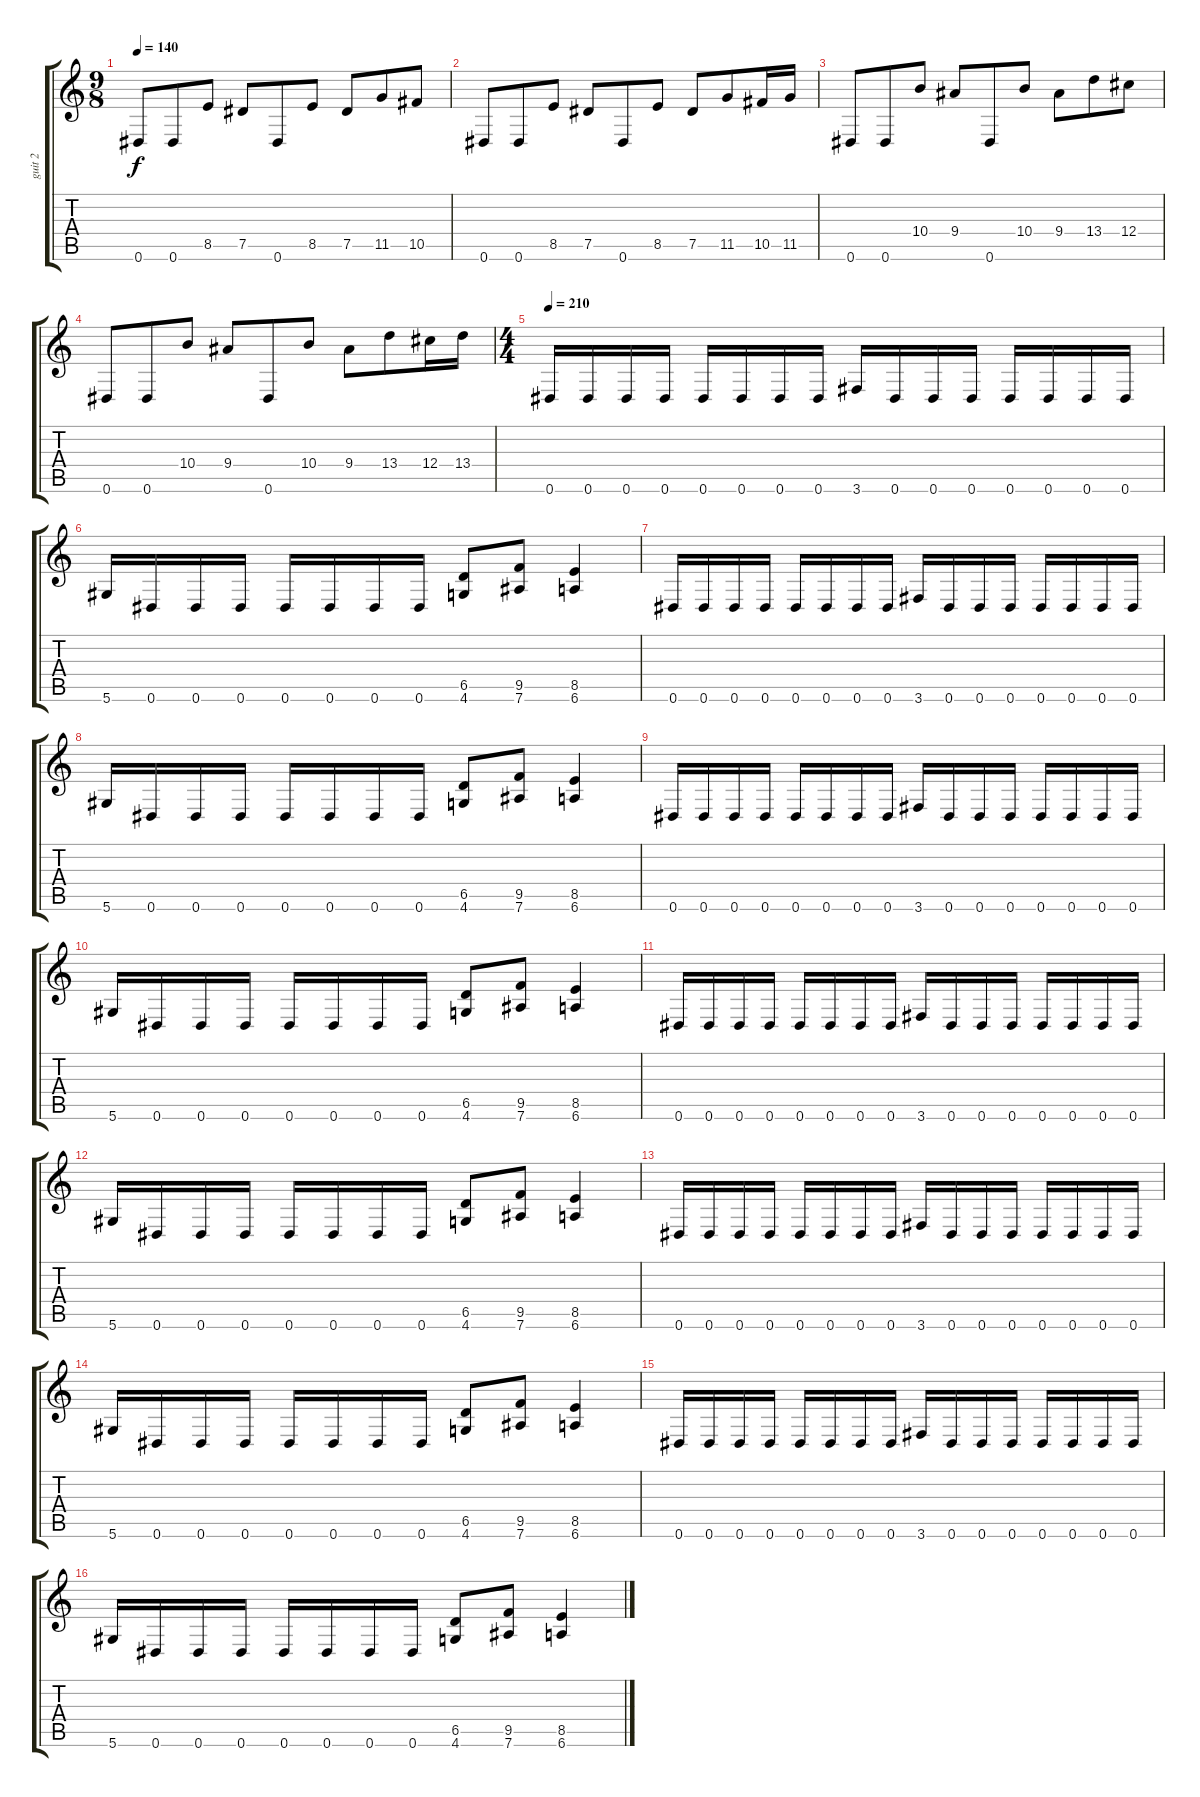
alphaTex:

\track ("guit 2" "guit 2") {instrument distortionguitar}
\staff {score tabs}
\tuning (Eb4 Bb3 Gb3 Db3 Ab2 Eb2) {hide}
\ts (9 8)
\tempo 140
\clef g2
\ks c
0.6.8{dy f} 0.6.8 8.5.8 7.5.8 0.6.8 8.5.8 7.5.8 11.5.8 10.5.8 |
0.6.8 0.6.8 8.5.8 7.5.8 0.6.8 8.5.8 7.5.8 11.5.8 10.5.16 11.5.16 |
0.6.8 0.6.8 10.4.8 9.4.8 0.6.8 10.4.8 9.4.8 13.4.8 12.4.8 |
0.6.8 0.6.8 10.4.8 9.4.8 0.6.8 10.4.8 9.4.8 13.4.8 12.4.16 13.4.16 |
\ts (4 4)
\tempo 210
0.6.16 0.6.16 0.6.16 0.6.16 0.6.16 0.6.16 0.6.16 0.6.16 3.6.16 0.6.16 0.6.16 0.6.16 0.6.16 0.6.16 0.6.16 0.6.16 |
5.6.16 0.6.16 0.6.16 0.6.16 0.6.16 0.6.16 0.6.16 0.6.16 (6.5 4.6).8 (9.5 7.6).8 (8.5 6.6).4 |
0.6.16 0.6.16 0.6.16 0.6.16 0.6.16 0.6.16 0.6.16 0.6.16 3.6.16 0.6.16 0.6.16 0.6.16 0.6.16 0.6.16 0.6.16 0.6.16 |
5.6.16 0.6.16 0.6.16 0.6.16 0.6.16 0.6.16 0.6.16 0.6.16 (6.5 4.6).8 (9.5 7.6).8 (8.5 6.6).4 |
0.6.16 0.6.16 0.6.16 0.6.16 0.6.16 0.6.16 0.6.16 0.6.16 3.6.16 0.6.16 0.6.16 0.6.16 0.6.16 0.6.16 0.6.16 0.6.16 |
5.6.16 0.6.16 0.6.16 0.6.16 0.6.16 0.6.16 0.6.16 0.6.16 (6.5 4.6).8 (9.5 7.6).8 (8.5 6.6).4 |
0.6.16 0.6.16 0.6.16 0.6.16 0.6.16 0.6.16 0.6.16 0.6.16 3.6.16 0.6.16 0.6.16 0.6.16 0.6.16 0.6.16 0.6.16 0.6.16 |
5.6.16 0.6.16 0.6.16 0.6.16 0.6.16 0.6.16 0.6.16 0.6.16 (6.5 4.6).8 (9.5 7.6).8 (8.5 6.6).4 |
0.6.16 0.6.16 0.6.16 0.6.16 0.6.16 0.6.16 0.6.16 0.6.16 3.6.16 0.6.16 0.6.16 0.6.16 0.6.16 0.6.16 0.6.16 0.6.16 |
5.6.16 0.6.16 0.6.16 0.6.16 0.6.16 0.6.16 0.6.16 0.6.16 (6.5 4.6).8 (9.5 7.6).8 (8.5 6.6).4 |
0.6.16 0.6.16 0.6.16 0.6.16 0.6.16 0.6.16 0.6.16 0.6.16 3.6.16 0.6.16 0.6.16 0.6.16 0.6.16 0.6.16 0.6.16 0.6.16 |
5.6.16 0.6.16 0.6.16 0.6.16 0.6.16 0.6.16 0.6.16 0.6.16 (6.5 4.6).8 (9.5 7.6).8 (8.5 6.6).4
